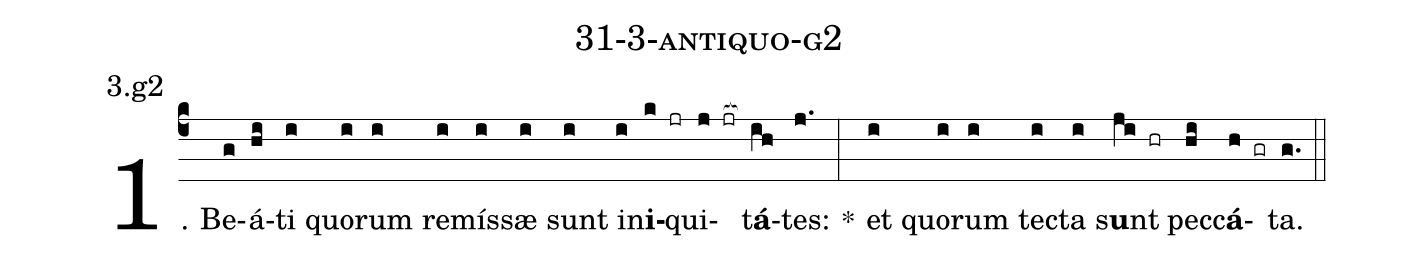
name: 31-3-antiquo-g2;
annotation: 3.g2;
%%
(c4)1. Be(g)á(hi)ti(i) quo(i)rum(i) re(i)mís(i)sæ(i) sunt(i) in(i)<b>i</b>(k jr)qui(j jr[ocb:1{])t<b>á</b>(ih[ocb:0}])tes:(j.) *(:) et(i) quo(i)rum(i) tec(i)ta(i) s<b>u</b>nt(ji hr) pec(hi)c<b>á</b>(h gr)ta.(g.) (::)
